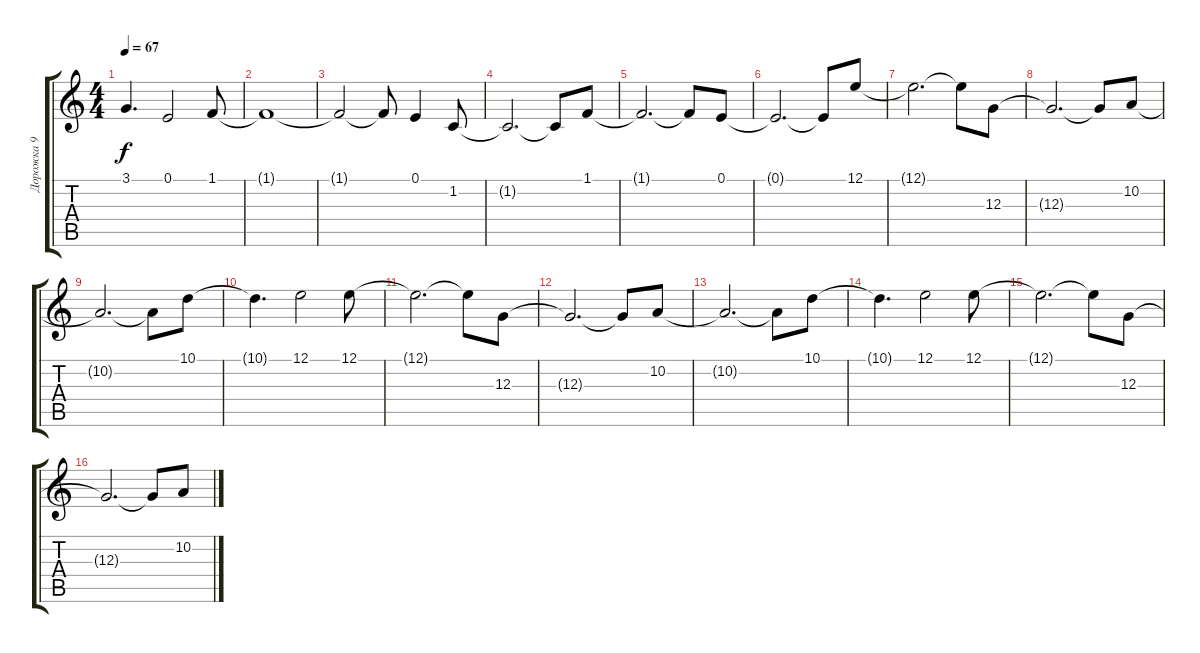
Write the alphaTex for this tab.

\track ("Дорожка 9" "Дорожка 9") {instrument stringensemble2}
\staff {score tabs}
\tuning (E4 B3 G3 D3 A2 E2) {hide}
\ts (4 4)
\tempo 67
\clef g2
\ks c
3.1{t}.4{d dy f} 0.1.2 1.1.8 |
1.1{t}.1 |
1.1{t}.2 1.1{t}.8 0.1.4 1.2.8 |
1.2{t}.2{d} 1.2{t}.8 1.1.8 |
1.1{t}.2{d} 1.1{t}.8 0.1.8 |
0.1{t}.2{d} 0.1{t}.8 12.1.8 |
12.1{t}.2{d} 12.1{t}.8 12.3.8 |
12.3{t}.2{d} 12.3{t}.8 10.2.8 |
10.2{t}.2{d} 10.2{t}.8 10.1.8 |
10.1{t}.4{d} 12.1.2 12.1.8 |
12.1{t}.2{d} 12.1{t}.8 12.3.8 |
12.3{t}.2{d} 12.3{t}.8 10.2.8 |
10.2{t}.2{d} 10.2{t}.8 10.1.8 |
10.1{t}.4{d} 12.1.2 12.1.8 |
12.1{t}.2{d} 12.1{t}.8 12.3.8 |
12.3{t}.2{d} 12.3{t}.8 10.2.8
